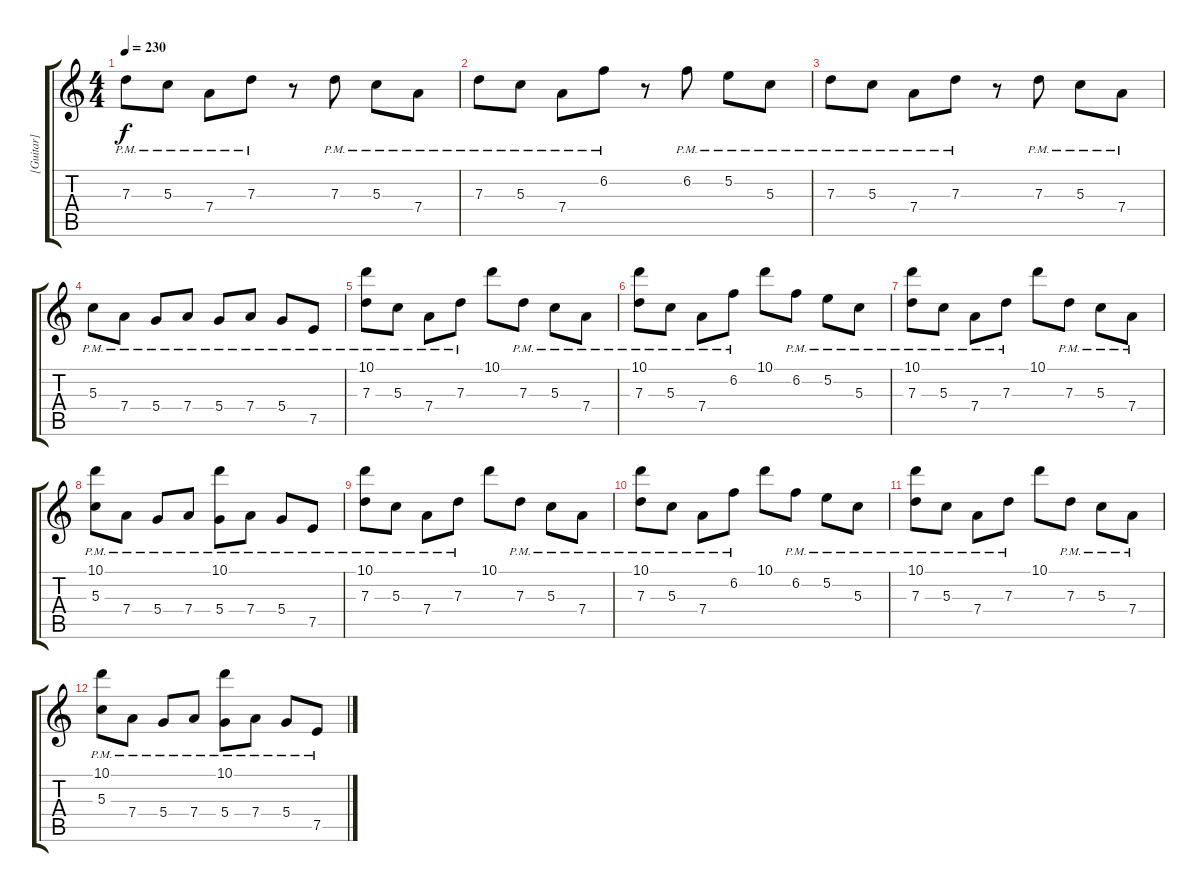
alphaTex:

\track ("[Guitar]" "[Guitar]") {instrument distortionguitar}
\staff {score tabs}
\tuning (E4 B3 G3 D3 A2 D2) {hide}
\ts (4 4)
\tempo 230
\clef g2
\ks c
7.3{pm}.8{dy f} 5.3{pm}.8 7.4{pm}.8 7.3{pm}.8 r.8 7.3{pm}.8 5.3{pm}.8 7.4{pm}.8 |
7.3{pm}.8 5.3{pm}.8 7.4{pm}.8 6.2{pm}.8 r.8 6.2{pm}.8 5.2{pm}.8 5.3{pm}.8 |
7.3{pm}.8 5.3{pm}.8 7.4{pm}.8 7.3{pm}.8 r.8 7.3{pm}.8 5.3{pm}.8 7.4{pm}.8 |
5.3{pm}.8 7.4{pm}.8 5.4{pm}.8 7.4{pm}.8 5.4{pm}.8 7.4{pm}.8 5.4{pm}.8 7.5{pm}.8 |
(10.1 7.3{pm}).8 5.3{pm}.8 7.4{pm}.8 7.3{pm}.8 10.1.8 7.3{pm}.8 5.3{pm}.8 7.4{pm}.8 |
(10.1 7.3{pm}).8 5.3{pm}.8 7.4{pm}.8 6.2{pm}.8 10.1.8 6.2{pm}.8 5.2{pm}.8 5.3{pm}.8 |
(10.1 7.3{pm}).8 5.3{pm}.8 7.4{pm}.8 7.3{pm}.8 10.1.8 7.3{pm}.8 5.3{pm}.8 7.4{pm}.8 |
(10.1 5.3{pm}).8 7.4{pm}.8 5.4{pm}.8 7.4{pm}.8 (10.1 5.4{pm}).8 7.4{pm}.8 5.4{pm}.8 7.5{pm}.8 |
(10.1 7.3{pm}).8 5.3{pm}.8 7.4{pm}.8 7.3{pm}.8 10.1.8 7.3{pm}.8 5.3{pm}.8 7.4{pm}.8 |
(10.1 7.3{pm}).8 5.3{pm}.8 7.4{pm}.8 6.2{pm}.8 10.1.8 6.2{pm}.8 5.2{pm}.8 5.3{pm}.8 |
(10.1 7.3{pm}).8 5.3{pm}.8 7.4{pm}.8 7.3{pm}.8 10.1.8 7.3{pm}.8 5.3{pm}.8 7.4{pm}.8 |
(10.1 5.3{pm}).8 7.4{pm}.8 5.4{pm}.8 7.4{pm}.8 (10.1 5.4{pm}).8 7.4{pm}.8 5.4{pm}.8 7.5{pm}.8
